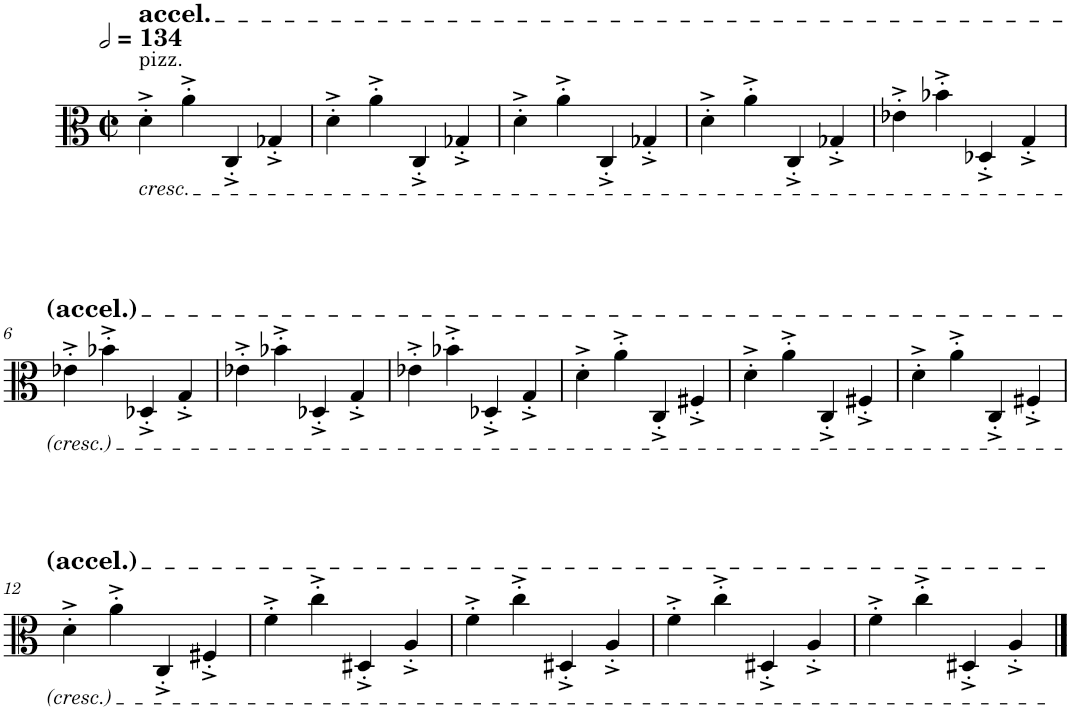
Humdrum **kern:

**kern
*part1
*staff1
*I"Viola
*I'Vla.
*clefC3
*k[]
*M2/2
*met(c|)
*MM268
=1
!LO:TX:a:t=pizz.
!LO:TX:a:t=accel.
!LO:TX:b:i:t=cresc.
4d'^\
4a'^\
4C'^/
4G-X'^/
=2
4d'^\
4a'^\
4C'^/
4G-X'^/
=3
4d'^\
4a'^\
4C'^/
4G-X'^/
=4
4d'^\
4a'^\
4C'^/
4G-X'^/
=5
4e-X'^\
4b-X'^\
4D-X'^/
4G'^/
!!LO:LB:g=z
=6
4e-X'^\
4b-X'^\
4D-X'^/
4G'^/
=7
4e-X'^\
4b-X'^\
4D-X'^/
4G'^/
=8
4e-X'^\
4b-X'^\
4D-X'^/
4G'^/
=9
4d'^\
4a'^\
4C'^/
4F#X'^/
=10
4d'^\
4a'^\
4C'^/
4F#X'^/
=11
4d'^\
4a'^\
4C'^/
4F#X'^/
!!LO:LB:g=z
=12
4d'^\
4a'^\
4C'^/
4F#X'^/
=13
4f'^\
4cc'^\
4D#X'^/
4A'^/
=14
4f'^\
4cc'^\
4D#X'^/
4A'^/
=15
4f'^\
4cc'^\
4D#X'^/
4A'^/
=16
4f'^\
4cc'^\
4D#X'^/
4A'^/
==
*-
